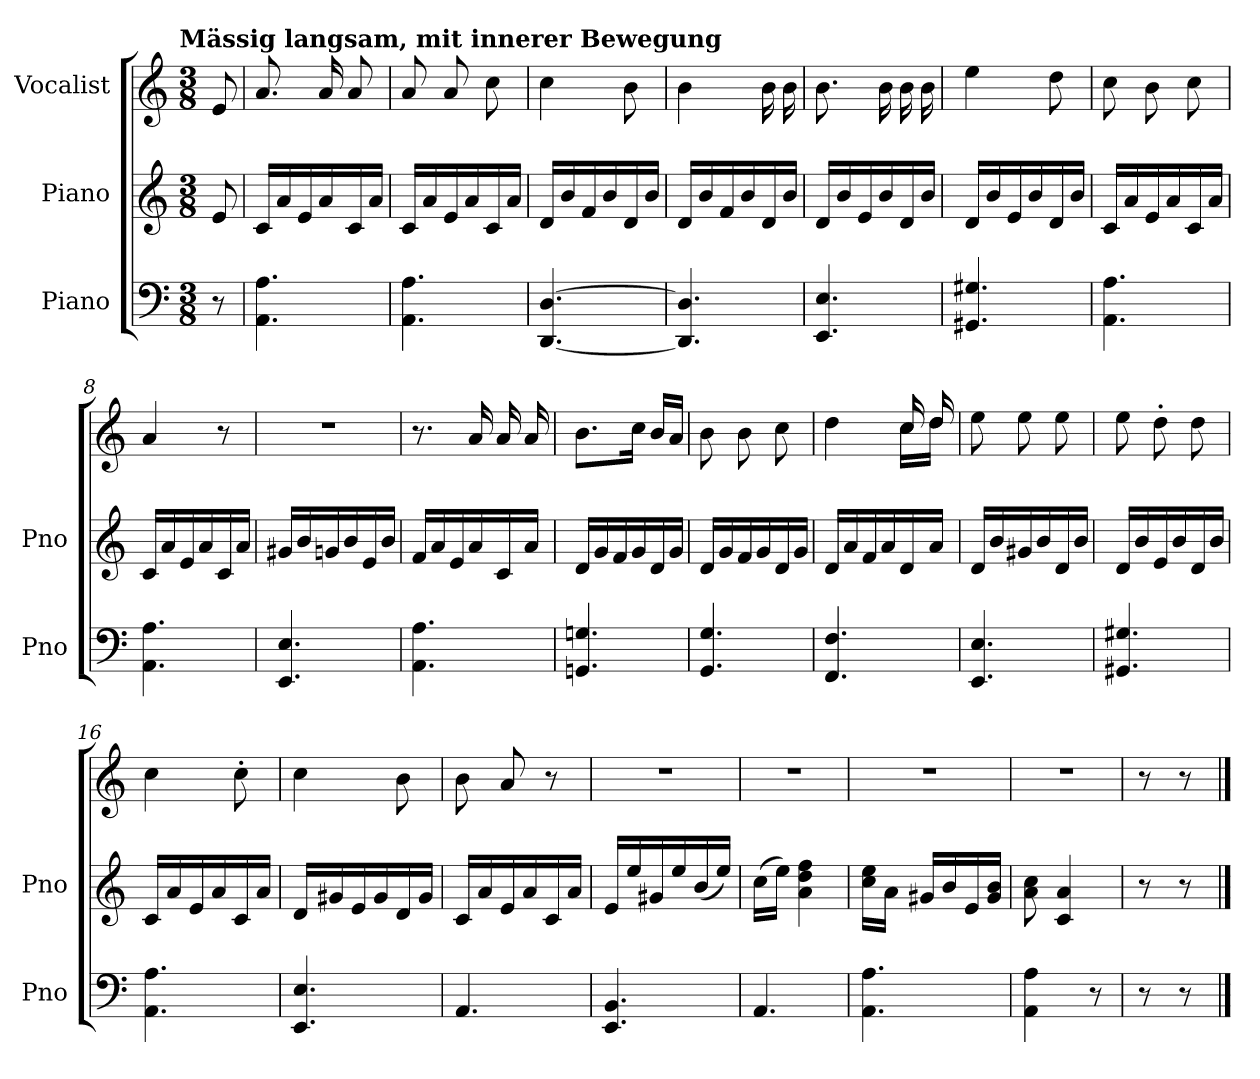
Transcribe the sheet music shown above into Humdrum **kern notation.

**kern	**kern	**kern
*part3	*part2	*part1
*staff3	*staff2	*staff1
*I"Piano	*I"Piano	*I"Vocalist
*I'Pno	*I'Pno	*
*clefF4	*clefG2	*clefG2
*k[]	*k[]	*k[]
*a:	*a:	*a:
!!LO:TX:omd:t=Mässig langsam, mit innerer Bewegung
*M3/8	*M3/8	*M3/8
*MM72	*MM72	*MM72
=	=	=
8r	8e	8e
=1	=1	=1
4.AA 4.A	16cLL	8.a
.	16a	.
.	16e	.
.	16a	16a
.	16c	8a
.	16aJJ	.
=2	=2	=2
4.AA 4.A	16cLL	8a
.	16a	.
.	16e	8a
.	16a	.
.	16c	8cc
.	16aJJ	.
=3	=3	=3
[4.DD [4.D	16dLL	4cc
.	16b	.
.	16f	.
.	16b	.
.	16d	8b
.	16bJJ	.
=4	=4	=4
4.DD] 4.D]	16dLL	4b
.	16b	.
.	16f	.
.	16b	.
.	16d	16b
.	16bJJ	16b
=5	=5	=5
4.EE 4.E	16dLL	8.b
.	16b	.
.	16e	.
.	16b	16b
.	16d	16b
.	16bJJ	16b
=6	=6	=6
4.GG#X 4.G#X	16dLL	4ee
.	16b	.
.	16e	.
.	16b	.
.	16d	8dd
.	16bJJ	.
=7	=7	=7
4.AA 4.A	16cLL	8cc
.	16a	.
.	16e	8b
.	16a	.
.	16c	8cc
.	16aJJ	.
=8	=8	=8
4.AA 4.A	16cLL	4a
.	16a	.
.	16e	.
.	16a	.
.	16c	8r
.	16aJJ	.
=9	=9	=9
4.EE 4.E	16g#XLL	4.r
.	16b	.
.	16gn	.
.	16b	.
.	16e	.
.	16bJJ	.
=10	=10	=10
4.AA 4.A	16fLL	8.r
.	16a	.
.	16e	.
.	16a	16a
.	16c	16a
.	16aJJ	16a
=11	=11	=11
4.GGn 4.Gn	16dLL	8.bL
.	16g	.
.	16f	.
.	16g	16ccJk
.	16d	16bLL
.	16gJJ	16aJJ
=12	=12	=12
4.GG 4.G	16dLL	8b
.	16g	.
.	16f	8b
.	16g	.
.	16d	8cc
.	16gJJ	.
=13	=13	=13
*	*	*^
4.FF 4.F	16dLL	4dd	16ryy
.	16a	.	8.ryy
.	16f	.	.
.	16a	.	.
.	16d	16cc	16ccLL
.	16aJJ	16dd	16ddJJ
*	*	*v	*v
=14	=14	=14
4.EE 4.E	16dLL	8ee
.	16b	.
.	16g#X	8ee
.	16b	.
.	16d	8ee
.	16bJJ	.
=15	=15	=15
4.GG#X 4.G#X	16dLL	8ee
.	16b	.
.	16e	8dd'
.	16b	.
.	16d	8dd
.	16bJJ	.
=16	=16	=16
4.AA 4.A	16cLL	4cc
.	16a	.
.	16e	.
.	16a	.
.	16c	8cc'
.	16aJJ	.
=17	=17	=17
4.EE 4.E	16dLL	4cc
.	16g#X	.
.	16e	.
.	16g#	.
.	16d	8b
.	16g#JJ	.
=18	=18	=18
4.AA	16cLL	8b
.	16a	.
.	16e	8a
.	16a	.
.	16c	8r
.	16aJJ	.
=19	=19	=19
4.EE 4.BB	16eLL	4.r
.	16ee	.
.	16g#X	.
.	16ee	.
.	(16b	.
.	16eeJJ)	.
=20	=20	=20
4.AA	(16ccLL	4.r
.	16eeJJ)	.
.	4a 4dd 4ff	.
=21	=21	=21
4.AA 4.A	16cc 16eeLL	4.r
.	16aJJ	.
.	16g#XLL	.
.	16b	.
.	16e	.
.	16g# 16bJJ	.
=22	=22	=22
4AA 4A	8a 8cc	4.r
.	4c 4a	.
8r	.	.
=23	=23	=23
8r	8r	8r
8r	8r	8r
==	==	==
*-	*-	*-
